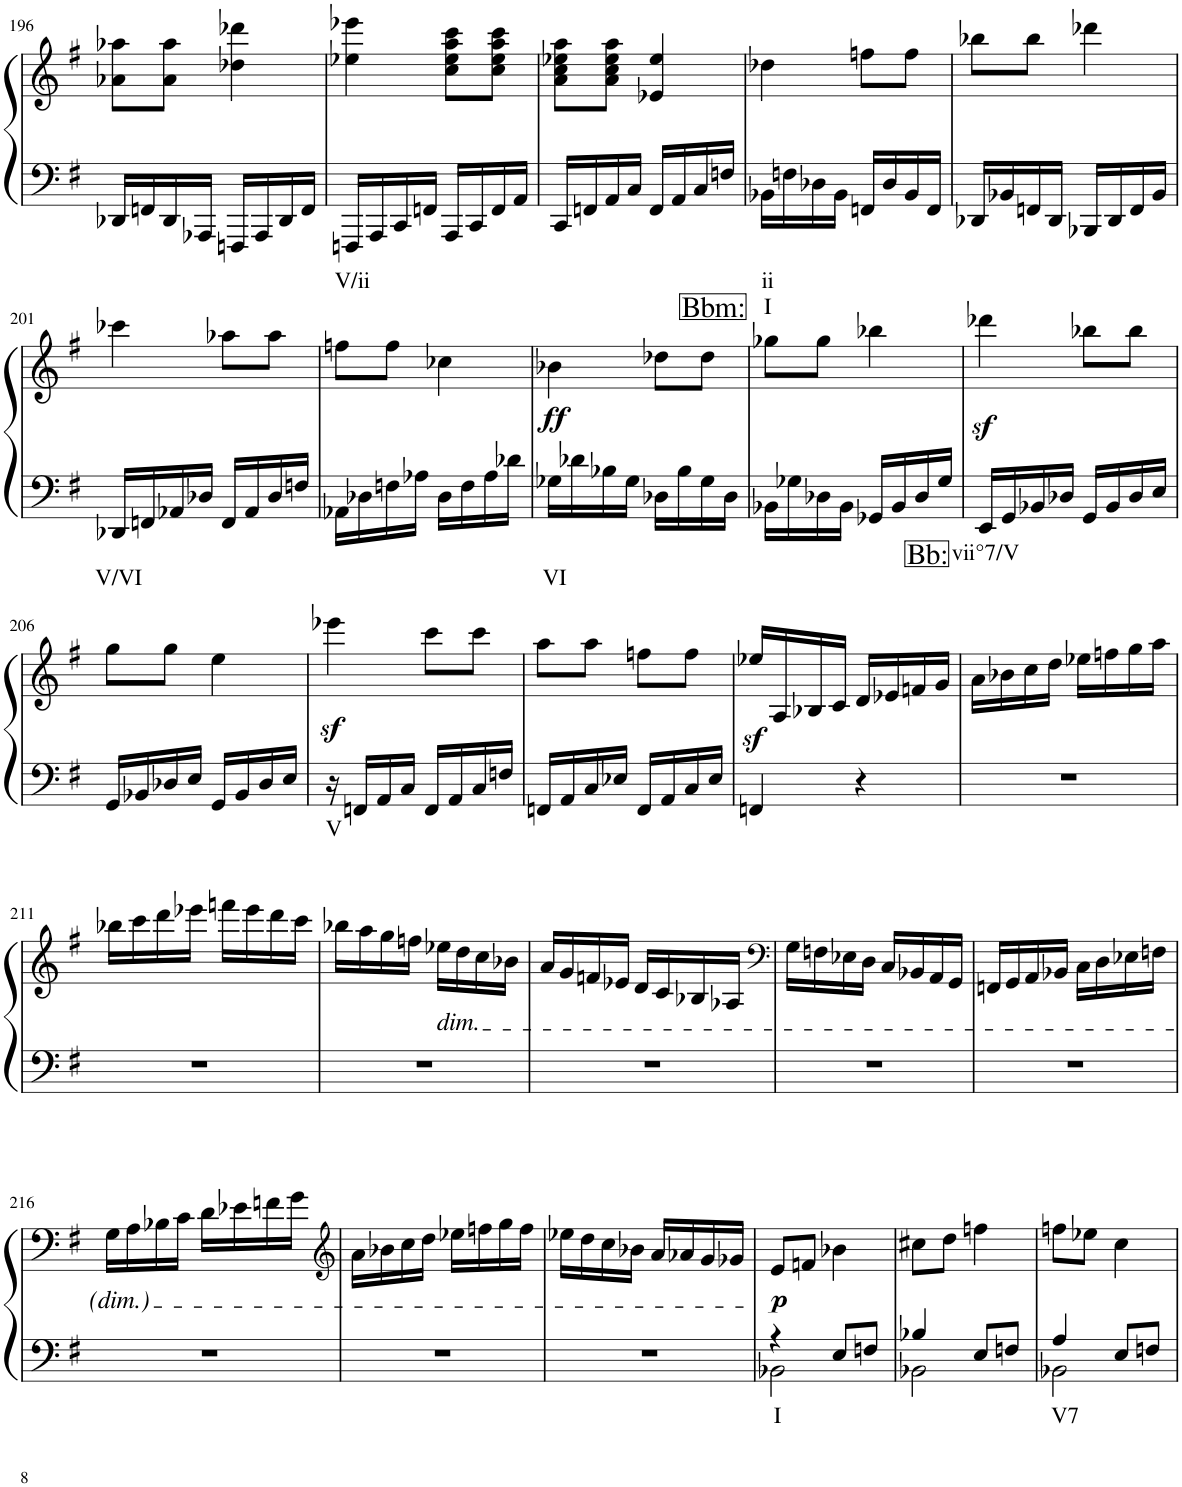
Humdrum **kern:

**kern	**text	**text	**kern	**dynam
*part1	*part1	*part1	*part1	*part1
*staff2	*staff2	*staff2	*staff1	*staff1/2
*I"Piano	*	*	*	*
*I'Pno.	*	*	*	*
!!LO:PB:g=z
*clefF4	*	*	*clefG2	*
*k[f#]	*	*	*k[f#]	*
*M2/4	*	*	*M2/4	*
=196	=196	=196	=196	=196
16DD-X/LL	.	.	8a-X\ 8aa-X\L	.
16FFn/	.	.	.	.
16DD-/	.	.	8a-\ 8aa-\J	.
16AAA-X/JJ	.	.	.	.
16FFFn/LL	.	.	4dd-X\ 4ddd-X\	.
16AAA-/	.	.	.	.
16DD-/	.	.	.	.
16FF/JJ	.	.	.	.
=197	=197	=197	=197	=197
!	!LO:LY:b	!	!	!
16FFFn/LL	V/ii	.	4ee-X\ 4eee-X\	.
16AAA/	.	.	.	.
16CC/	.	.	.	.
16FFn/JJ	.	.	.	.
16AAA/LL	.	.	8cc\ 8ee-\ 8aa\ 8ccc\L	.
16CC/	.	.	.	.
16FF/	.	.	8cc\ 8ee-\ 8aa\ 8ccc\J	.
16AA/JJ	.	.	.	.
=198	=198	=198	=198	=198
16CC/LL	.	.	8a\ 8cc\ 8ee-X\ 8aa\L	.
16FFn/	.	.	.	.
16AA/	.	.	8a\ 8cc\ 8ee-\ 8aa\J	.
16C/JJ	.	.	.	.
16FF/LL	.	.	4e-X/ 4ee-/	.
16AA/	.	.	.	.
16C/	.	.	.	.
16Fn/JJ	.	.	.	.
=199	=199	=199	=199	=199
!LO:TX:b:t=Bbm&colon;	!	!	!	!
!	!LO:LY:b	!LO:LY:b	!	!
16BB-X\LL	ii	I	4dd-X\	.
16Fn\	.	.	.	.
16D-X\	.	.	.	.
16BB-\JJ	.	.	.	.
16FFn/LL	.	.	8ffn\L	.
16D-/	.	.	.	.
16BB-/	.	.	8ff\J	.
16FF/JJ	.	.	.	.
=200	=200	=200	=200	=200
16DD-X/LL	.	.	8bb-X\L	.
16BB-X/	.	.	.	.
16FFn/	.	.	8bb-\J	.
16DD-/JJ	.	.	.	.
16BBB-X/LL	.	.	4ddd-X\	.
16DD-/	.	.	.	.
16FF/	.	.	.	.
16BB-/JJ	.	.	.	.
!!LO:LB:g=z
=201	=201	=201	=201	=201
!	!	!LO:LY:b	!	!
16DD-X/LL	.	V/VI	4ccc-X\	.
16FFn/	.	.	.	.
16AA-X/	.	.	.	.
16D-X/JJ	.	.	.	.
16FF/LL	.	.	8aa-X\L	.
16AA-/	.	.	.	.
16D-/	.	.	8aa-\J	.
16Fn/JJ	.	.	.	.
=202	=202	=202	=202	=202
16AA-X\LL	.	.	8ffn\L	.
16D-X\	.	.	.	.
16Fn\	.	.	8ff\J	.
16A-X\JJ	.	.	.	.
16D-\LL	.	.	4cc-X\	.
16F\	.	.	.	.
16A-\	.	.	.	.
16d-X\JJ	.	.	.	.
=203	=203	=203	=203	=203
!	!	!LO:LY:b	!	!LO:DY:b
16G-X\LL	.	VI	4b-X\	ff
16d-X\	.	.	.	.
16B-X\	.	.	.	.
16G-\JJ	.	.	.	.
16D-X\LL	.	.	8dd-X\L	.
16B-\	.	.	.	.
16G-\	.	.	8dd-\J	.
16D-\JJ	.	.	.	.
=204	=204	=204	=204	=204
16BB-X\LL	.	.	8gg-X\L	.
16G-X\	.	.	.	.
16D-X\	.	.	8gg-\J	.
16BB-\JJ	.	.	.	.
16GG-X/LL	.	.	4bb-X\	.
16BB-/	.	.	.	.
16D-/	.	.	.	.
16G-/JJ	.	.	.	.
=205	=205	=205	=205	=205
!LO:TX:b:t=Bb&colon;	!	!	!	!
!	!LO:LY:b	!	!	!
16EE/LL	vii°7/V	.	4ddd-Xz<\	.
16GG/	.	.	.	.
16BB-X/	.	.	.	.
16D-X/JJ	.	.	.	.
16GG/LL	.	.	8bb-X\L	.
16BB-/	.	.	.	.
16D-/	.	.	8bb-\J	.
16E/JJ	.	.	.	.
!!LO:LB:g=z
=206	=206	=206	=206	=206
16GG/LL	.	.	8gg\L	.
16BB-X/	.	.	.	.
16D-X/	.	.	8gg\J	.
16E/JJ	.	.	.	.
16GG/LL	.	.	4ee\	.
16BB-/	.	.	.	.
16D-/	.	.	.	.
16E/JJ	.	.	.	.
=207	=207	=207	=207	=207
!	!LO:LY:b	!	!	!
16r	V	.	4eee-Xz<\	.
16FFn/LL	.	.	.	.
16AA/	.	.	.	.
16C/JJ	.	.	.	.
16FF/LL	.	.	8ccc\L	.
16AA/	.	.	.	.
16C/	.	.	8ccc\J	.
16Fn/JJ	.	.	.	.
=208	=208	=208	=208	=208
16FFn/LL	.	.	8aa\L	.
16AA/	.	.	.	.
16C/	.	.	8aa\J	.
16E-X/JJ	.	.	.	.
16FF/LL	.	.	8ffn\L	.
16AA/	.	.	.	.
16C/	.	.	8ff\J	.
16E-/JJ	.	.	.	.
=209	=209	=209	=209	=209
4FFn/	.	.	16ee-Xz</LL	.
.	.	.	16A/	.
.	.	.	16B-X/	.
.	.	.	16c/JJ	.
4r	.	.	16d/LL	.
.	.	.	16e-X/	.
.	.	.	16fn/	.
.	.	.	16g/JJ	.
=210	=210	=210	=210	=210
2r	.	.	16a\LL	.
.	.	.	16b-X\	.
.	.	.	16cc\	.
.	.	.	16dd\JJ	.
.	.	.	16ee-X\LL	.
.	.	.	16ffn\	.
.	.	.	16gg\	.
.	.	.	16aa\JJ	.
!!LO:LB:g=z
=211	=211	=211	=211	=211
2r	.	.	16bb-X\LL	.
.	.	.	16ccc\	.
.	.	.	16ddd\	.
.	.	.	16eee-X\JJ	.
.	.	.	16fffn\LL	.
.	.	.	16eee-\	.
.	.	.	16ddd\	.
.	.	.	16ccc\JJ	.
=212	=212	=212	=212	=212
2r	.	.	16bb-X\LL	.
.	.	.	16aa\	.
.	.	.	16gg\	.
.	.	.	16ffn\JJ	.
!	!	!	!LO:TX:b:i:t=dim.	!
.	.	.	16ee-X\LL	.
.	.	.	16dd\	.
.	.	.	16cc\	.
.	.	.	16b-X\JJ	.
=213	=213	=213	=213	=213
2r	.	.	16a/LL	.
.	.	.	16g/	.
.	.	.	16fn/	.
.	.	.	16e-X/JJ	.
.	.	.	16d/LL	.
.	.	.	16c/	.
.	.	.	16B-X/	.
.	.	.	16A-X/JJ	.
=214	=214	=214	=214	=214
*	*	*	*clefF4	*
2r	.	.	16G\LL	.
.	.	.	16Fn\	.
.	.	.	16E-X\	.
.	.	.	16D\JJ	.
.	.	.	16C/LL	.
.	.	.	16BB-X/	.
.	.	.	16AA/	.
.	.	.	16GG/JJ	.
=215	=215	=215	=215	=215
2r	.	.	16FFn/LL	.
.	.	.	16GG/	.
.	.	.	16AA/	.
.	.	.	16BB-X/JJ	.
.	.	.	16C\LL	.
.	.	.	16D\	.
.	.	.	16E-X\	.
.	.	.	16Fn\JJ	.
!!LO:LB:g=z
=216	=216	=216	=216	=216
2r	.	.	16G\LL	.
.	.	.	16A\	.
.	.	.	16B-X\	.
.	.	.	16c\JJ	.
.	.	.	16d\LL	.
.	.	.	16e-X\	.
.	.	.	16fn\	.
.	.	.	16g\JJ	.
=217	=217	=217	=217	=217
*	*	*	*clefG2	*
2r	.	.	16a\LL	.
.	.	.	16b-X\	.
.	.	.	16cc\	.
.	.	.	16dd\JJ	.
.	.	.	16ee-X\LL	.
.	.	.	16ffn\	.
.	.	.	16gg\	.
.	.	.	16ff\JJ	.
=218	=218	=218	=218	=218
2r	.	.	16ee-X\LL	.
.	.	.	16dd\	.
.	.	.	16cc\	.
.	.	.	16b-X\JJ	.
.	.	.	16a/LL	.
.	.	.	16a-X/	.
.	.	.	16g/	.
.	.	.	16g-X/JJ	.
=219	=219	=219	=219	=219
!	!LO:LY:b	!	!	!LO:DY:b
*^	*	*	*	*
4r	2BB-X\	I	.	8e/L	p
.	.	.	.	8fn/J	.
8E/L	.	.	.	4b-X\	.
8Fn/J	.	.	.	.	.
=220	=220	=220	=220	=220	=220
4B-X/	2BB-X\	.	.	8cc#X\L	.
.	.	.	.	8dd\J	.
8E/L	.	.	.	4ffn\	.
8Fn/J	.	.	.	.	.
=221	=221	=221	=221	=221	=221
!	!	!LO:LY:b	!	!	!
4A/	2BB-X\	V7	.	8ffn\L	.
.	.	.	.	8ee-X\J	.
8E/L	.	.	.	4cc\	.
8Fn/J	.	.	.	.	.
*v	*v	*	*	*	*
=	=	=	=	=
*-	*-	*-	*-	*-
